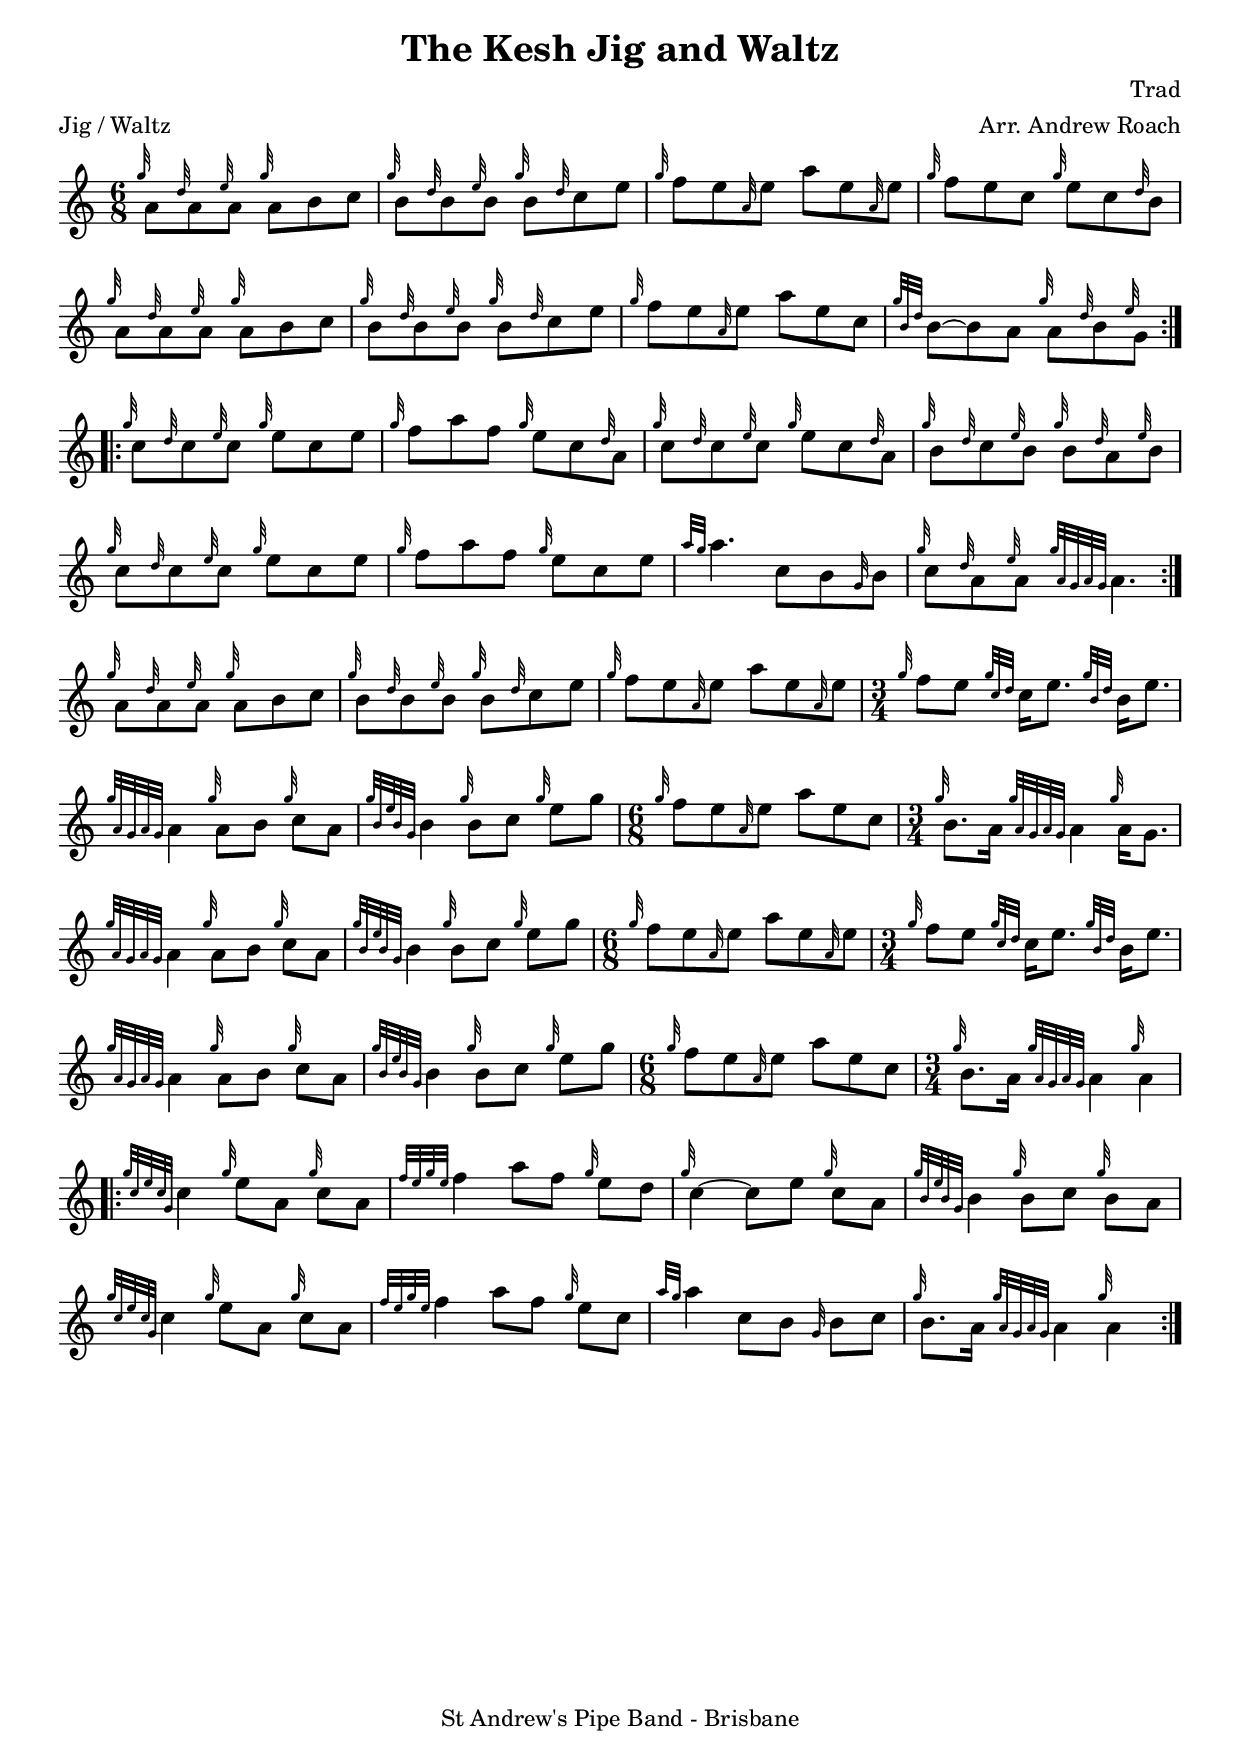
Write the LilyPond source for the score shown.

\version "2.18.2"
\include "bagpipe.ly"
\include "bagpipe_new.ly"

\paper {
  indent = 0\mm
}
\layout {
  \context {
    \Score
    \override NonMusicalPaperColumn #'line-break-permission = ##f
  }
}

\header {
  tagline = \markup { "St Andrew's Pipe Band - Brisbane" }
  meter = "Jig / Waltz"
  title = "The Kesh Jig and Waltz"
  composer = "Trad"
  arranger = "Arr. Andrew Roach"
}

waltzBeaming = {
      \set Timing.beamExceptions = #'()
      \set Timing.baseMoment = #(ly:make-moment 1/4)
      \set Timing.beatStructure = #'(1 1 1)}

\score {
  {
    \bagpipeKey


    % Part 1
    \repeat volta 2 {
      \time 6/8
      \grg a8 \grd a8 \gre a8 \grg a8 b8 c8
      \grg b8 \grd b8 \gre b8 \grg b8 \grd c8 e8
      \grg f8 e8 \gra e8 A8 e8 \gra e8
      \grg f8 e8 c8 \grg e8 c8 \grd b8
      \break

      \grg a8 \grd a8 \gre a8 \grg a8 b8 c8
      \grg b8 \grd b8 \gre b8 \grg b8 \grd c8 e8
      \grg f8 e8 \gra e8 A8 e8 c8


      \dblb b8[ ~ b8  a8] \grg a8[ \grd b8 \gre G8]
    }
    \break

    % Part 2
    \repeat volta 2 {
      \grg c8 \grd c8 \gre c8 \grg e8 c8 e8
      \grg f8 A8 f8 \grg e8 c8 \grd a8
      \grg c8 \grd c8 \gre c8 \grg e8 c8 \grd a8
      \grg b8 \grd c8 \gre b8 \grg b8 \grd a8 \gre b8
      \break

      \grg c8 \grd c8 \gre c8 \grg e8 c8 e8
      \grg f8 A8 f8 \grg e8 c8 e8
      \dblA A4. c8 b8 \grG b8
      \grg c8 \grd a8 \gre a8 \gbirl a4.
    }
    \break

    % Part 3
    {
      \grg a8 \grd a8 \gre a8 \grg a8 b8 c8
      \grg b8 \grd b8 \gre b8 \grg b8 \grd c8 e8
      \grg f8 e8 \gra e8 A8 e8 \gra e8

      \time 3/4
      \waltzBeaming
      \grg f8 e8 \dblc c16 e8. \dblb b16 e8.
      \break
      
      
      \gbirl a4 \grg a8 b8 \grg c8 a8
      \shakeb b4 \grg b8 c8 \grg e8 g8

      \time 6/8
      \grg f8 e8 \gra e8 A8 e8 c8

      \time 3/4
      \waltzBeaming
      
      \grg b8. a16 \gbirl a4 \grg a16 G8.
      \break

      \gbirl a4 \grg a8 b8 \grg c8 a8
      \shakeb b4 \grg b8 c8 \grg e8 g8

      \time 6/8
      \grg f8 e8 \gra e8 A8 e8 \gra e8

      \time 3/4
      \waltzBeaming
      \grg f8 e8 \dblc c16 e8. \dblb b16 e8.
      \break

      \gbirl a4 \grg a8 b8 \grg c8 a8
      \shakeb b4 \grg b8 c8 \grg e8 g8

      \time 6/8
      \grg f8 e8 \gra e8 A8 e8 c8

      \time 3/4
      \waltzBeaming
      
      \grg b8. a16 \gbirl a4 \grg a4

    }
    \break

    % Part 4
    \repeat volta 2 {
      \shakec c4 \grg e8 a8 \grg c8 a8
      \dare f4 A8 f8 \grg e8 d8
      \grg c4 ~ c8 e8 \grg c8 a8
      \shakeb b4 \grg b8 c8 \grg b8 a8
      \break

      \shakec c4 \grg e8 a8 \grg c8 a8
      \dare f4 A8 f8 \grg e8 c8
      \dblA A4 c8 b8 \grG b8 c8
      \grg b8. a16 \gbirl a4 \grg a4
    }
  }
}